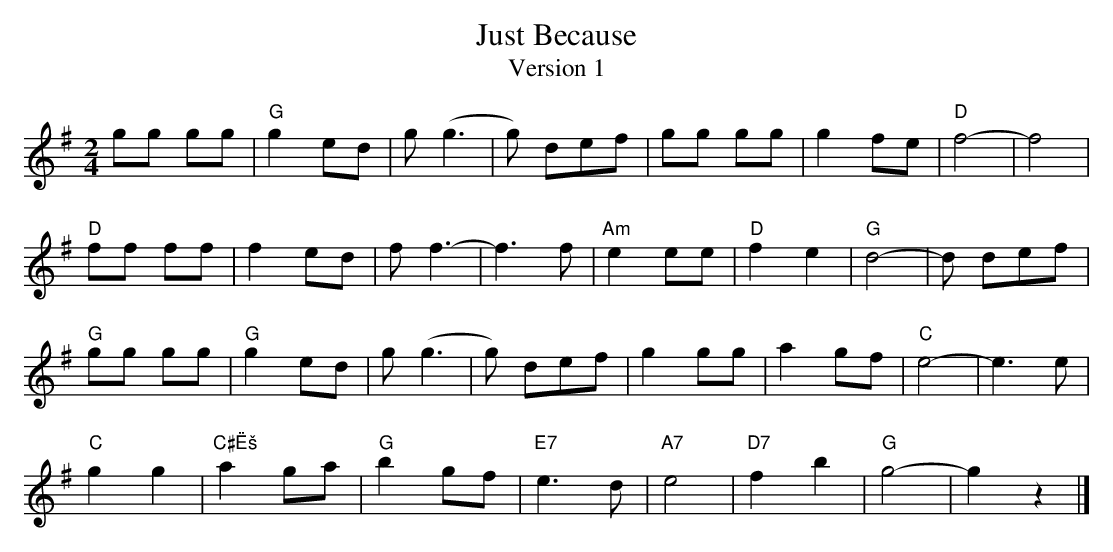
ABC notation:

X:1
T:Just Because
T:Version 1
M:2/4
L:1/8
K:G
gg gg| "G"g2ed| g (g3| g ) def| gg gg| g2 fe | "D"f4-|f4|
"D"ff ff| f2 ed| f f3-|f3 f|"Am"  e2 ee| "D"f2e2| "G"d4-|d def|
"G"gg gg| "G"g2ed| g (g3| g ) def|g2 gg|a2 gf|"C"e4-|e3 e|
"C"g2 g2| "C#Ëš"a2 ga| "G"b2 gf| "E7"e3d| "A7"e4 |"D7"f2b2| "G"g4-|g2z2|]
